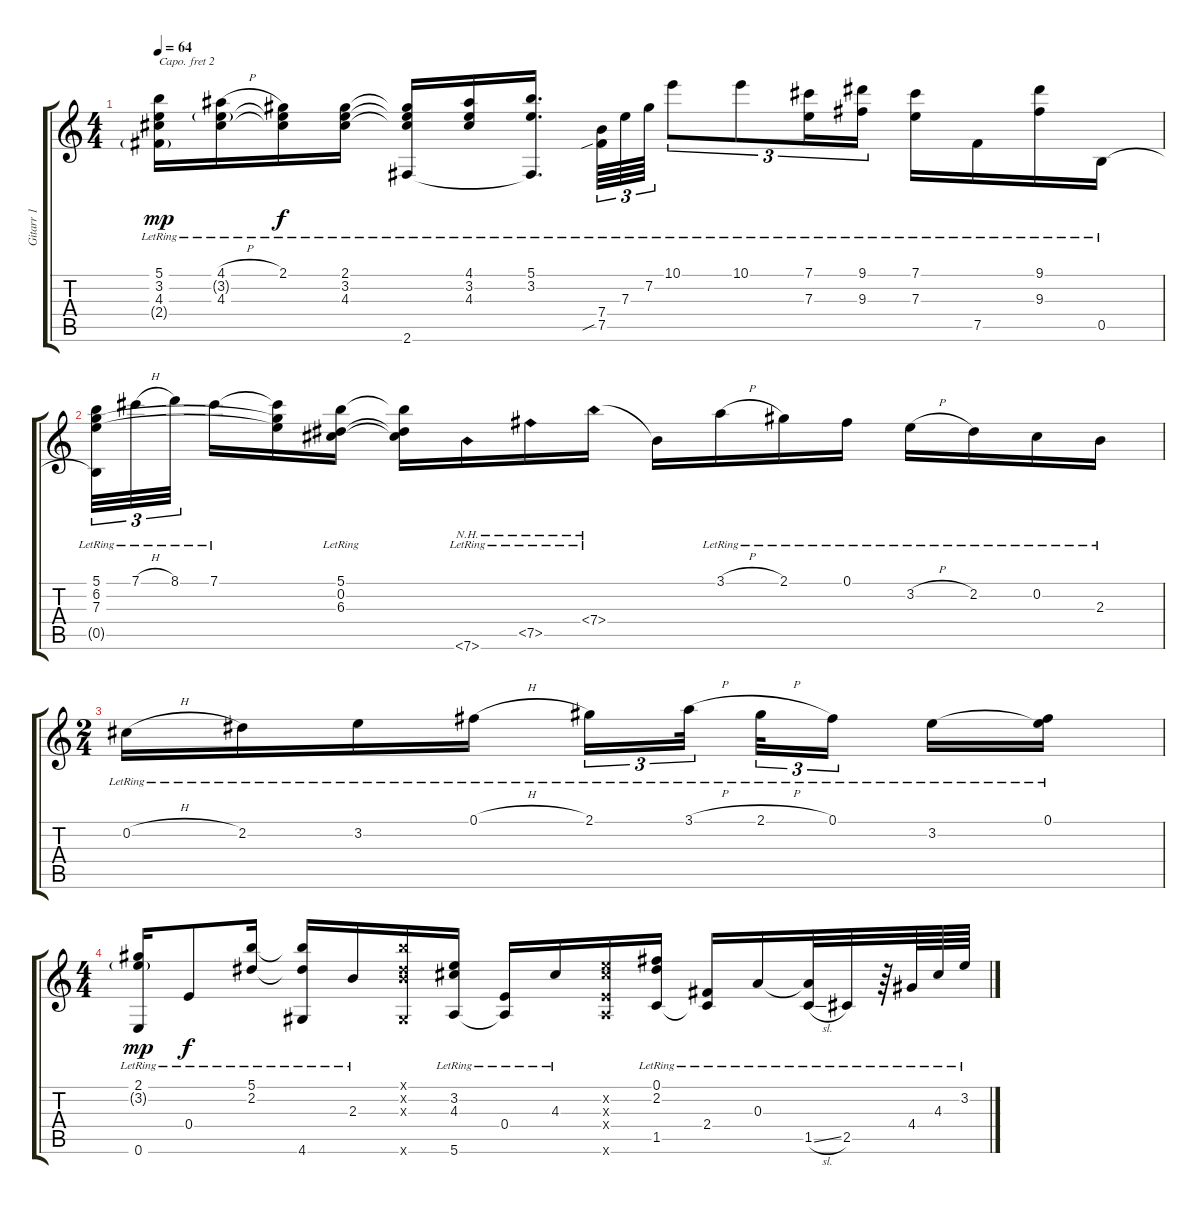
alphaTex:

\track ("Gitarr 1" "Gitarr 1") {instrument acousticguitarsteel}
\staff {score tabs}
\capo 2
\tuning (E4 B3 G3 D3 A2 D2) {hide}
\ts (4 4)
\tempo 64
\clef g2
\ks c
(5.1{t} 3.2{t} 4.3{t} 2.4{g lr}).16{dy mp} (4.1{h lr} 3.2{g lr} 4.3{lr}).16 (2.1{lr} 3.2{t} 4.3{t}).16{dy f} (2.1{lr} 3.2{lr} 4.3{lr}).16 (2.1{t} 3.2{t} 4.3{t} 2.6{lr}).16 (4.1{lr} 3.2{lr} 4.3{lr}).16 (5.1{lr} 3.2{lr} 2.6{t}).16{d beam splitsecondary} (7.4{lr} 7.5{sib lr}).64{tu (3 2)} 7.3{lr}.64{tu (3 2)} 7.2{lr}.64{tu (3 2)} 10.1{lr}.8{tu (3 2)} 10.1{lr}.8{tu (3 2)} (7.1{lr} 7.3{lr}).16{tu (3 2)} (9.1{lr} 9.3{lr}).16{tu (3 2)} (7.1{lr} 7.3{lr}).16 7.5{lr}.16 (9.1{lr} 9.3{lr}).16 0.5{lr}.16 |
(5.1{lr} 6.2{lr} 7.3{lr} 0.5{t}).32{tu (3 2)} 7.1{h lr}.32{tu (3 2)} 8.1{lr}.32{tu (3 2) beam splitsecondary} 7.1{lr}.16 (7.1{t} 6.2{t} 7.3{t}).16 (5.1{lr} 0.2{lr} 6.3{lr}).16 (5.1{t} 0.2{t} 6.3{t}).16 7.6{nh lr}.16 7.5{nh lr}.16 7.4{nh lr}.16 7.4{t}.16 3.1{h lr}.16 2.1{lr}.16 0.1{lr}.16 3.2{h lr}.16 2.2{lr}.16 0.2{lr}.16 2.3{lr}.16 |
\ts (2 4)
0.2{h lr}.16 2.2{lr}.16 3.2{lr}.16 0.1{h lr}.16 2.1{lr}.16{tu (3 2)} 3.1{h lr}.32{tu (3 2) beam splitsecondary} 2.1{h lr}.32{tu (3 2)} 0.1{lr}.16{tu (3 2) beam splitsecondary} 3.2{lr}.16 (0.1{lr} 3.2{t}).16 |
\ts (4 4)
(2.1{lr} 3.2{g lr} 0.6{lr}).16{dy mp} 0.4{lr}.8{dy f} (5.1{lr} 2.2{lr}).16 (5.1{t} 2.2{t} 4.6{lr}).16 2.3{lr}.16 (5.1{x} 2.2{x} 2.3{x} 4.6{x}).16 (3.2{lr} 4.3{lr} 5.6{lr}).16 (0.4{lr} 5.6{t}).16 4.3{lr}.16 (3.2{x} 4.3{x} 0.4{x} 5.6{x}).16 (0.1{lr} 2.2{lr} 1.5{lr}).16 (2.4{lr} 1.5{t}).16 0.3{lr}.16 (0.3{t} 1.5{sl lr}).32 2.5{lr}.32 r.64 4.4{lr}.64 4.3{lr}.64 3.2{lr}.64
